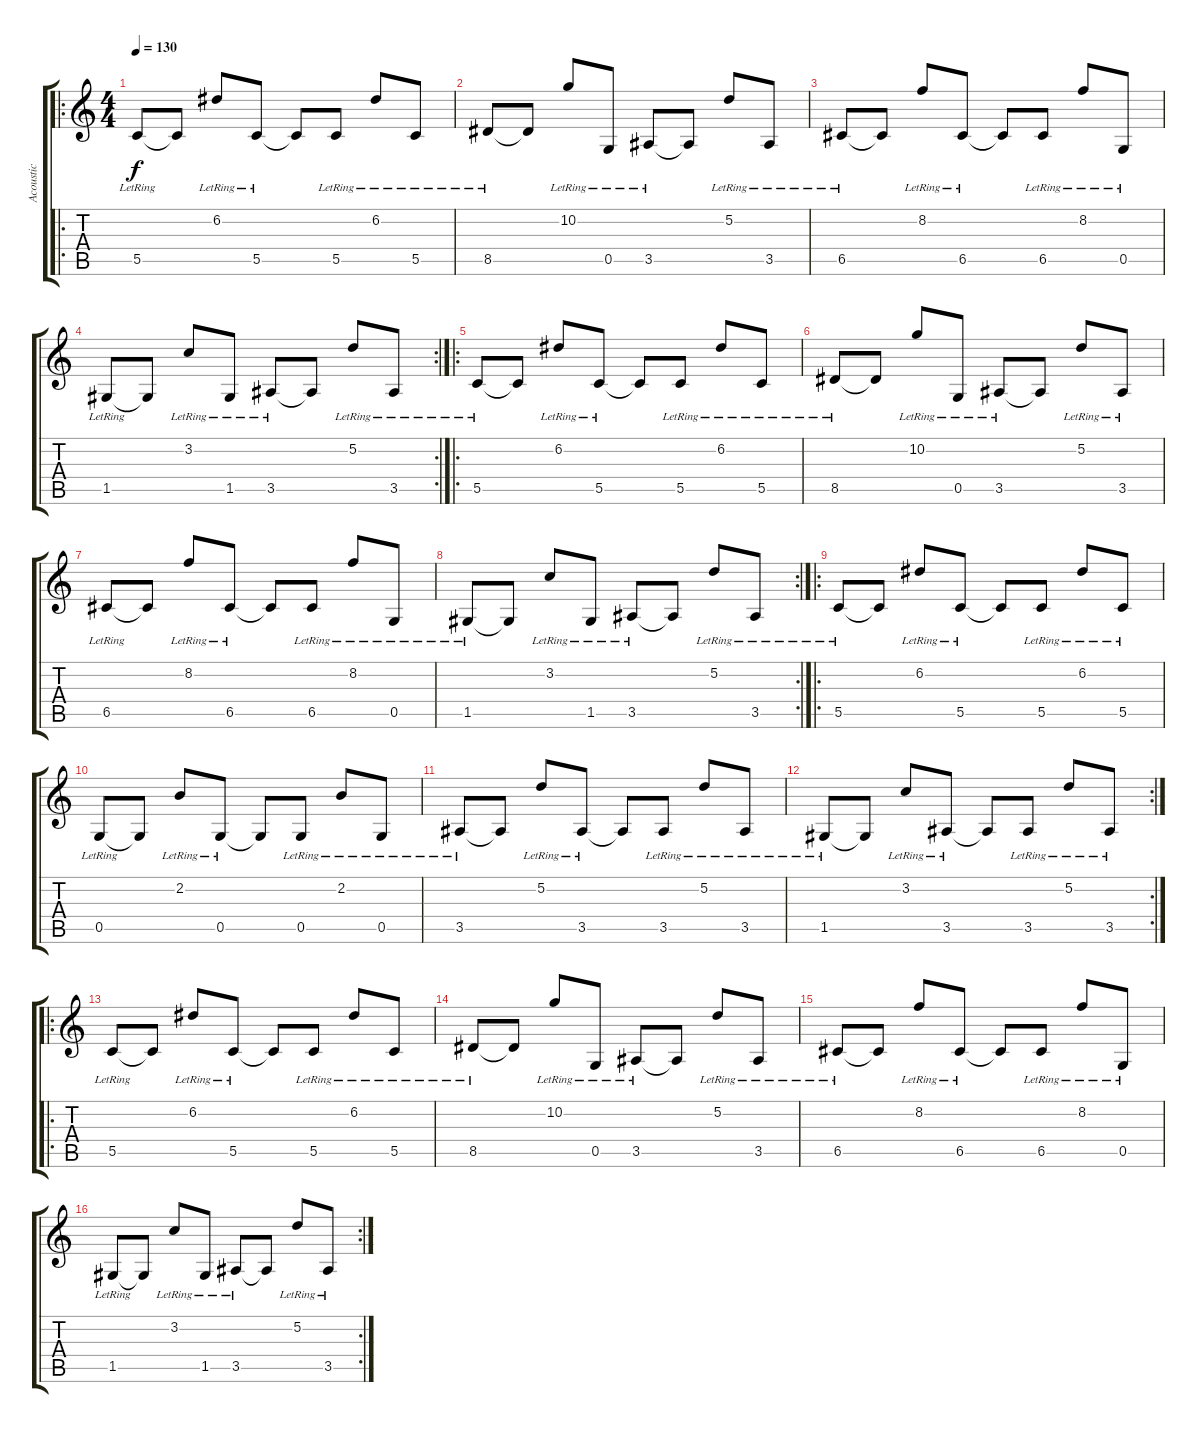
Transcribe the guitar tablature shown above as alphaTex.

\track ("Acoustic" "Acoustic") {instrument acousticguitarsteel}
\staff {score tabs}
\tuning (D4 A3 F3 C3 G2 C2) {hide}
\ro
\ts (4 4)
\tempo 130
\clef g2
\ks c
5.5{lr}.8{dy f instrument acousticguitarsteel} 5.5{t}.8 6.2{lr}.8 5.5{lr}.8 5.5{t}.8 5.5{lr}.8 6.2{lr}.8 5.5{lr}.8 |
8.5{lr}.8 8.5{t}.8 10.2{lr}.8 0.5{lr}.8 3.5{lr}.8 3.5{t}.8 5.2{lr}.8 3.5{lr}.8 |
6.5{lr}.8 6.5{t}.8 8.2{lr}.8 6.5{lr}.8 6.5{t}.8 6.5{lr}.8 8.2{lr}.8 0.5{lr}.8 |
\rc 2
1.5{lr}.8 1.5{t}.8 3.2{lr}.8 1.5{lr}.8 3.5{lr}.8 3.5{t}.8 5.2{lr}.8 3.5{lr}.8 |
\ro
5.5{lr}.8 5.5{t}.8 6.2{lr}.8 5.5{lr}.8 5.5{t}.8 5.5{lr}.8 6.2{lr}.8 5.5{lr}.8 |
8.5{lr}.8 8.5{t}.8 10.2{lr}.8 0.5{lr}.8 3.5{lr}.8 3.5{t}.8 5.2{lr}.8 3.5{lr}.8 |
6.5{lr}.8 6.5{t}.8 8.2{lr}.8 6.5{lr}.8 6.5{t}.8 6.5{lr}.8 8.2{lr}.8 0.5{lr}.8 |
\rc 2
1.5{lr}.8 1.5{t}.8 3.2{lr}.8 1.5{lr}.8 3.5{lr}.8 3.5{t}.8 5.2{lr}.8 3.5{lr}.8 |
\ro
5.5{lr}.8 5.5{t}.8 6.2{lr}.8 5.5{lr}.8 5.5{t}.8 5.5{lr}.8 6.2{lr}.8 5.5{lr}.8 |
0.5{lr}.8 0.5{t}.8 2.2{lr}.8 0.5{lr}.8 0.5{t}.8 0.5{lr}.8 2.2{lr}.8 0.5{lr}.8 |
3.5{lr}.8 3.5{t}.8 5.2{lr}.8 3.5{lr}.8 3.5{t}.8 3.5{lr}.8 5.2{lr}.8 3.5{lr}.8 |
\rc 2
1.5{lr}.8 1.5{t}.8 3.2{lr}.8 3.5{lr}.8 3.5{t}.8 3.5{lr}.8 5.2{lr}.8 3.5{lr}.8 |
\ro
5.5{lr}.8 5.5{t}.8 6.2{lr}.8 5.5{lr}.8 5.5{t}.8 5.5{lr}.8 6.2{lr}.8 5.5{lr}.8 |
8.5{lr}.8 8.5{t}.8 10.2{lr}.8 0.5{lr}.8 3.5{lr}.8 3.5{t}.8 5.2{lr}.8 3.5{lr}.8 |
6.5{lr}.8 6.5{t}.8 8.2{lr}.8 6.5{lr}.8 6.5{t}.8 6.5{lr}.8 8.2{lr}.8 0.5{lr}.8 |
\rc 2
1.5{lr}.8 1.5{t}.8 3.2{lr}.8 1.5{lr}.8 3.5{lr}.8 3.5{t}.8 5.2{lr}.8 3.5{lr}.8
